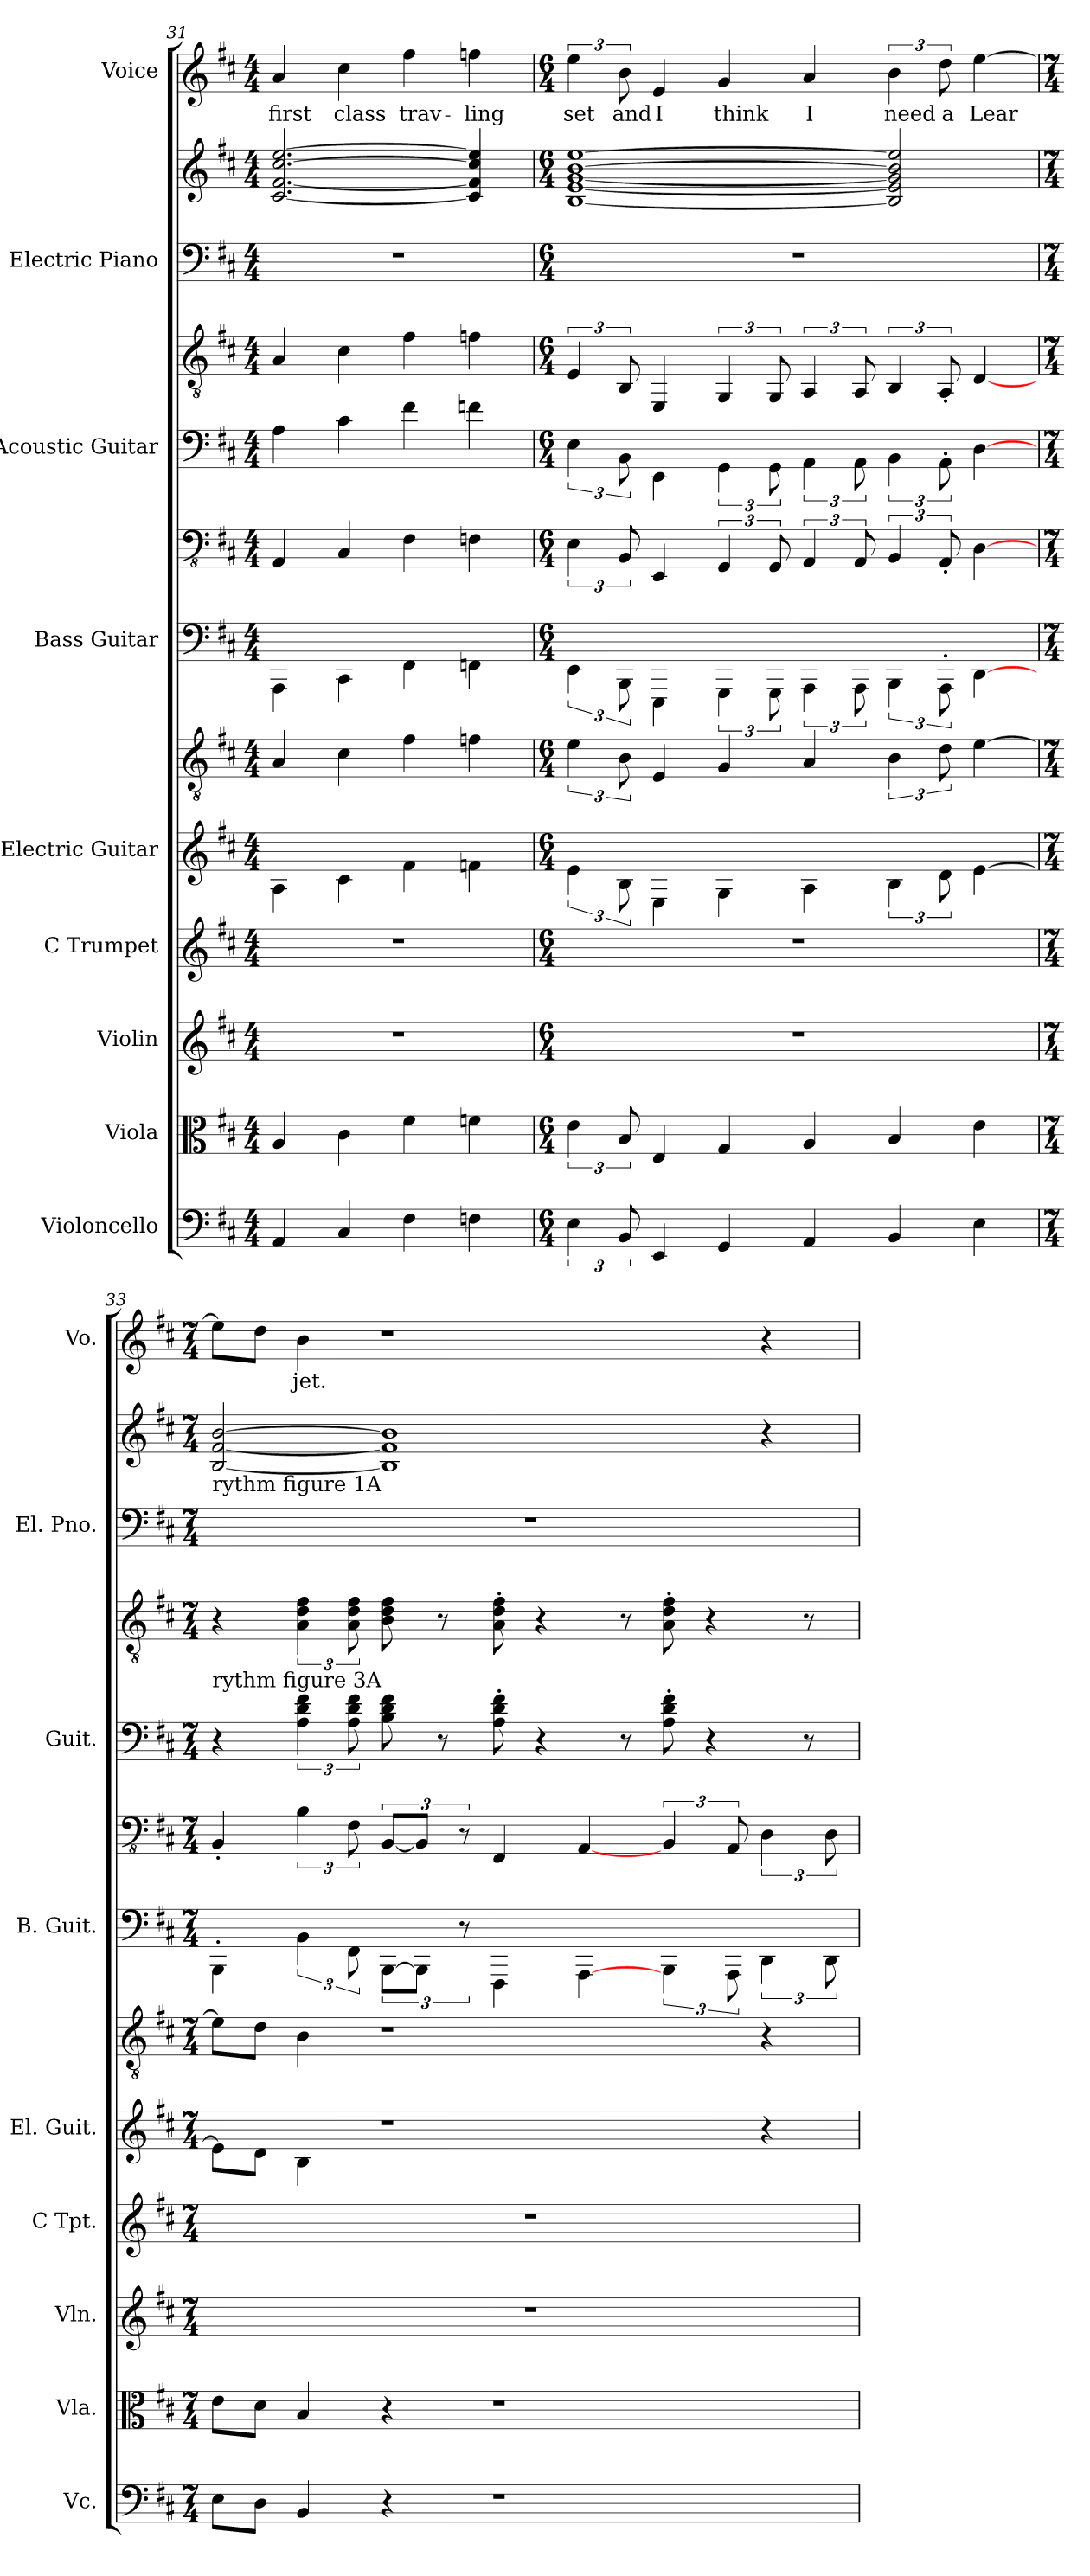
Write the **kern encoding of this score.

**kern	**kern	**kern	**kern	**kern	**kern	**kern	**kern	**kern	**kern	**kern	**kern	**kern	**text
*part9	*part8	*part7	*part6	*part5	*part5	*part4	*part4	*part3	*part3	*part2	*part2	*part1	*part1
*staff13	*staff12	*staff11	*staff10	*staff9	*staff8	*staff7	*staff6	*staff5	*staff4	*staff3	*staff2	*staff1	*staff1
*I"Violoncello	*I"Viola	*I"Violin	*I"C Trumpet	*I"Electric Guitar	*	*I"Bass Guitar	*	*I"Acoustic Guitar	*	*I"Electric Piano	*	*I"Voice	*
*I'Vc.	*I'Vla.	*I'Vln.	*I'C Tpt.	*I'El. Guit.	*	*I'B. Guit.	*	*I'Guit.	*	*I'El. Pno.	*	*I'Vo.	*
*clefF4	*clefC3	*clefG2	*clefG2	*	*clefGv2	*	*clefFv4	*	*clefGv2	*clefF4	*clefG2	*clefG2	*
*k[f#c#]	*k[f#c#]	*k[f#c#]	*k[f#c#]	*k[f#c#]	*k[f#c#]	*k[f#c#]	*k[f#c#]	*k[f#c#]	*k[f#c#]	*k[f#c#]	*k[f#c#]	*k[f#c#]	*
*M4/4	*M4/4	*M4/4	*M4/4	*M4/4	*M4/4	*M4/4	*M4/4	*M4/4	*M4/4	*M4/4	*M4/4	*M4/4	*
=31	=31	=31	=31	=31	=31	=31	=31	=31	=31	=31	=31	=31	=31
4AA/	4A/	1r	1r	4A\	4A/	4AAA\	4AAA/	4A\	4A/	1r	[2.c#/ [2.f#/ [2.cc#/ [2.ee/	4a/	first
4C#/	4c#\	.	.	4c#\	4c#\	4CC#\	4CC#/	4c#\	4c#\	.	.	4cc#\	class
4F#\	4f#\	.	.	4f#\	4f#\	4FF#\	4FF#\	4f#\	4f#\	.	.	4ff#\	trav-
4Fn\	4fn\	.	.	4fn\	4fn\	4FFn\	4FFn\	4fn\	4fn\	.	4c#/] 4f#/] 4cc#/] 4ee/]	4ffn\	-ling
=32	=32	=32	=32	=32	=32	=32	=32	=32	=32	=32	=32	=32	=32
*M6/4	*M6/4	*M6/4	*M6/4	*M6/4	*M6/4	*M6/4	*M6/4	*M6/4	*M6/4	*M6/4	*M6/4	*M6/4	*
6E\	6e\	1.r	1.r	6e\	6e\	6EE\	6EE\	6E\	6E/	1.r	[1B [1e [1g [1b [1ee	6ee\	set
12BB/	12B/	.	.	12B\	12B\	12BBB\	12BBB/	12BB\	12BB/	.	.	12b\	and
4EE/	4E/	.	.	4E\	4E/	4EEE\	4EEE/	4EE\	4EE/	.	.	4e/	I
4GG/	4G/	.	.	4G\	4G/	6GGG\	6GGG/	6GG\	6GG/	.	.	4g/	think
.	.	.	.	.	.	12GGG\	12GGG/	12GG\	12GG/	.	.	.	.
4AA/	4A/	.	.	4A\	4A/	6AAA\	6AAA/	6AA\	6AA/	.	.	4a/	I
.	.	.	.	.	.	12AAA\	12AAA/	12AA\	12AA/	.	.	.	.
4BB/	4B/	.	.	6B\	6B\	6BBB\	6BBB/	6BB\	6BB/	.	2B/] 2e/] 2g/] 2b/] 2ee/]	6b\	need
.	.	.	.	12d\	12d\	12AAA'\	12AAA'/	12AA'\	12AA'/	.	.	12dd\	a
4E\	4e\	.	.	[4e\	[4e\	[4DD\	[4DD\	[4D\	[4D/	.	.	[4ee\	Lear
!!LO:PB:g=z
=33	=33	=33	=33	=33	=33	=33	=33	=33	=33	=33	=33	=33	=33
*M7/4	*M7/4	*M7/4	*M7/4	*M7/4	*M7/4	*M7/4	*M7/4	*M7/4	*M7/4	*M7/4	*M7/4	*M7/4	*
!	!	!	!	!	!	!	!	!	!	!	!LO:TX:b:t=rythm figure 1A	!	!
!	!	!	!	!	!	!	!	!	!LO:TX:b:t=rythm figure 3A	!	!	!	!
8E\L	8e\L	1..r	1..r	8e\L]	8e\L]	4BBB'\	4BBB'/	4r	4r	1..r	[2B/ [2f#/ [2b/	8ee\L]	.
8D\J	8d\J	.	.	8d\J	8d\J	.	.	.	.	.	.	8dd\J	.
4BB/	4B/	.	.	4B\	4B\	6BB\	6BB\	6A\ 6d\ 6f#\	6A\ 6d\ 6f#\	.	.	4b\	jet.
.	.	.	.	.	.	12FF#\	12FF#\	12A\ 12d\ 12f#\	12A\ 12d\ 12f#\	.	.	.	.
4r	4r	.	.	1r	1r	[12BBB\L	[12BBB/L	8B\ 8d\ 8f#\	8B\ 8d\ 8f#\	.	1B] 1f#] 1b]	1r	.
.	.	.	.	.	.	12BBB\J]	12BBB/J]	.	.	.	.	.	.
.	.	.	.	.	.	.	.	8r	8r	.	.	.	.
.	.	.	.	.	.	12r	12r	.	.	.	.	.	.
1r	1r	.	.	.	.	4FFF#\	4FFF#/	8A\' 8d\' 8f#\'	8A\' 8d\' 8f#\'	.	.	.	.
.	.	.	.	.	.	.	.	4r	4r	.	.	.	.
.	.	.	.	.	.	[4AAA\	[4AAA/	.	.	.	.	.	.
.	.	.	.	.	.	.	.	8r	8r	.	.	.	.
.	.	.	.	.	.	6BBB\	6BBB/	8A\' 8d\' 8f#\'	8A\' 8d\' 8f#\'	.	.	.	.
.	.	.	.	.	.	.	.	4r	4r	.	.	.	.
.	.	.	.	.	.	12AAA\	12AAA/	.	.	.	.	.	.
.	.	.	.	4r	4r	6DD\	6DD\	.	.	.	4r	4r	.
.	.	.	.	.	.	.	.	8r	8r	.	.	.	.
.	.	.	.	.	.	12DD\	12DD\	.	.	.	.	.	.
=	=	=	=	=	=	=	=	=	=	=	=	=	=
*-	*-	*-	*-	*-	*-	*-	*-	*-	*-	*-	*-	*-	*-
